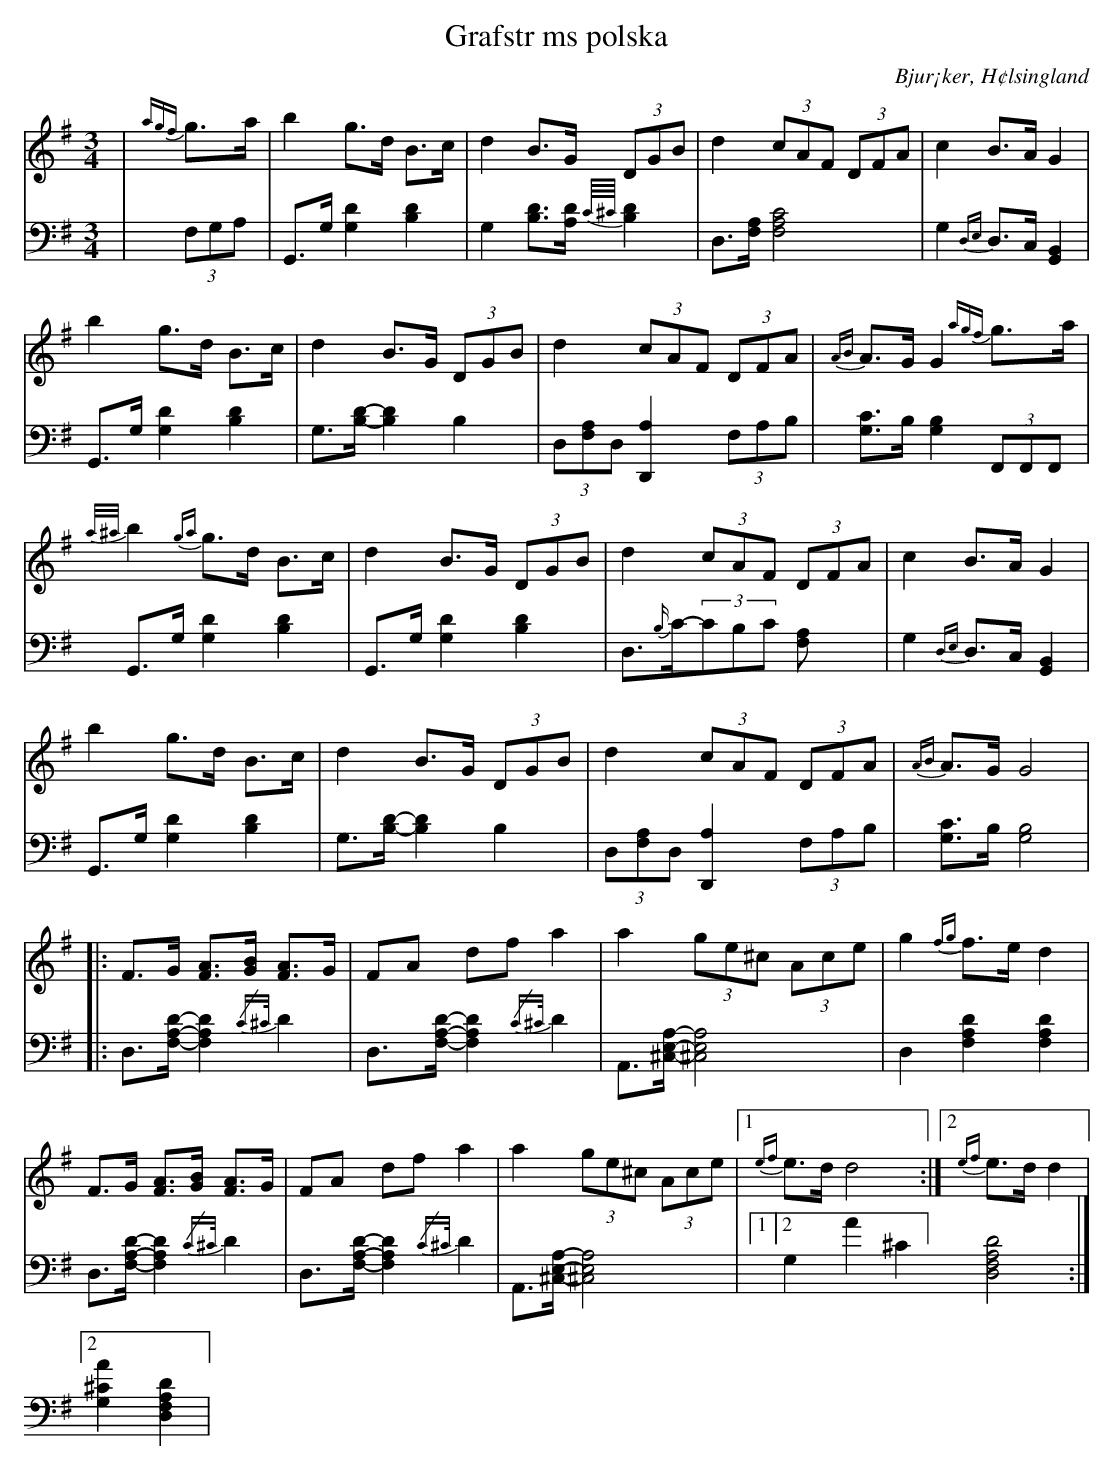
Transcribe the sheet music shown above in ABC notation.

X:1
T: Grafstr ms polska
O: Bjur¡ker, H¢lsingland
M: 3/4
L: 1/8
K: G
V:1
V:2
V: 1
|{agf}g>a|b2 g>d B>c|d2 B>G (3DGB|d2 (3cAF (3DFA|c2 B>A G2|
b2 g>d B>c|d2 B>G (3DGB|d2 (3cAF (3DFA|{AB}A>G G2 {agf}g>a|
{a/^a/}b2 {ga}g>d B>c|d2 B>G (3DGB|d2 (3cAF (3DFA|c2 B>A G2|
b2 g>d B>c|d2 B>G (3DGB|d2 (3cAF (3DFA|{AB}A>G G4|
|:F>G [FA]>[GB] [FA]>G |FA df a2 |a2 (3ge^c (3Ace |g2 {fg}f>e d2 |
F>G [FA]>[GB] [FA]>G |FA df a2 |a2 (3ge^c (3Ace |1 {ef}e>d d4:|2 {ef}e>d d2|
V:2 clef=bass
|(3F,G,A, | G,,>G, [G,2D2] [B,2D2]|G,2 [B,D]>[A,D] {C//^C//}[B,D]2|D,>[F,A,] [F,4A,4C4]| G,2 {D,E,}D,>C, [G,,2B,,2]|
 G,,>G, [G,2D2] [B,2D2]|G,>[B,D]-[B,2D2] B,2|(3D,[F,A,]D, [D,,2A,2] (3F,A,B,| [G,C]>B, [G,2B,2](3F,,F,,F,,|
G,,>G, [G,2D2] [B,2D2]|G,,>G, [G,2D2] [B,2D2]|D,>{B,/}C-(3CB,C [F,2A,]| G,2 {D,E,}D,>C, [G,,2B,,2]|
 G,,>G, [G,2D2] [B,2D2]|G,>[B,D]-[B,2D2] B,2|(3D,[F,A,]D, [D,,2A,2] (3F,A,B,| [G,C]>B, [G,4B,4]|
|:D,>[F,A,D]-[F,2A,2D2] {/C^C/}D2|D,>[F,A,D]-[F,2A,2D2] {/C^C/}D2| A,,>[^C,E,A,]-[^C,4E,4A,4]|D,2 [F,2A,2D2] [F,2A,2D2] |
D,>[F,A,D]-[F,2A,2D2] {/C^C/}D2| D,>[F,A,D]-[F,2A,2D2] {/C^C/}D2| A,,>[^C,E,A,]-[^C,4E,4A,4]|1 [2G,2A2^C2] [D,4F,4A,4D4]:|2 [G,2A2^C2] [D,2F,2A,2D2]|
